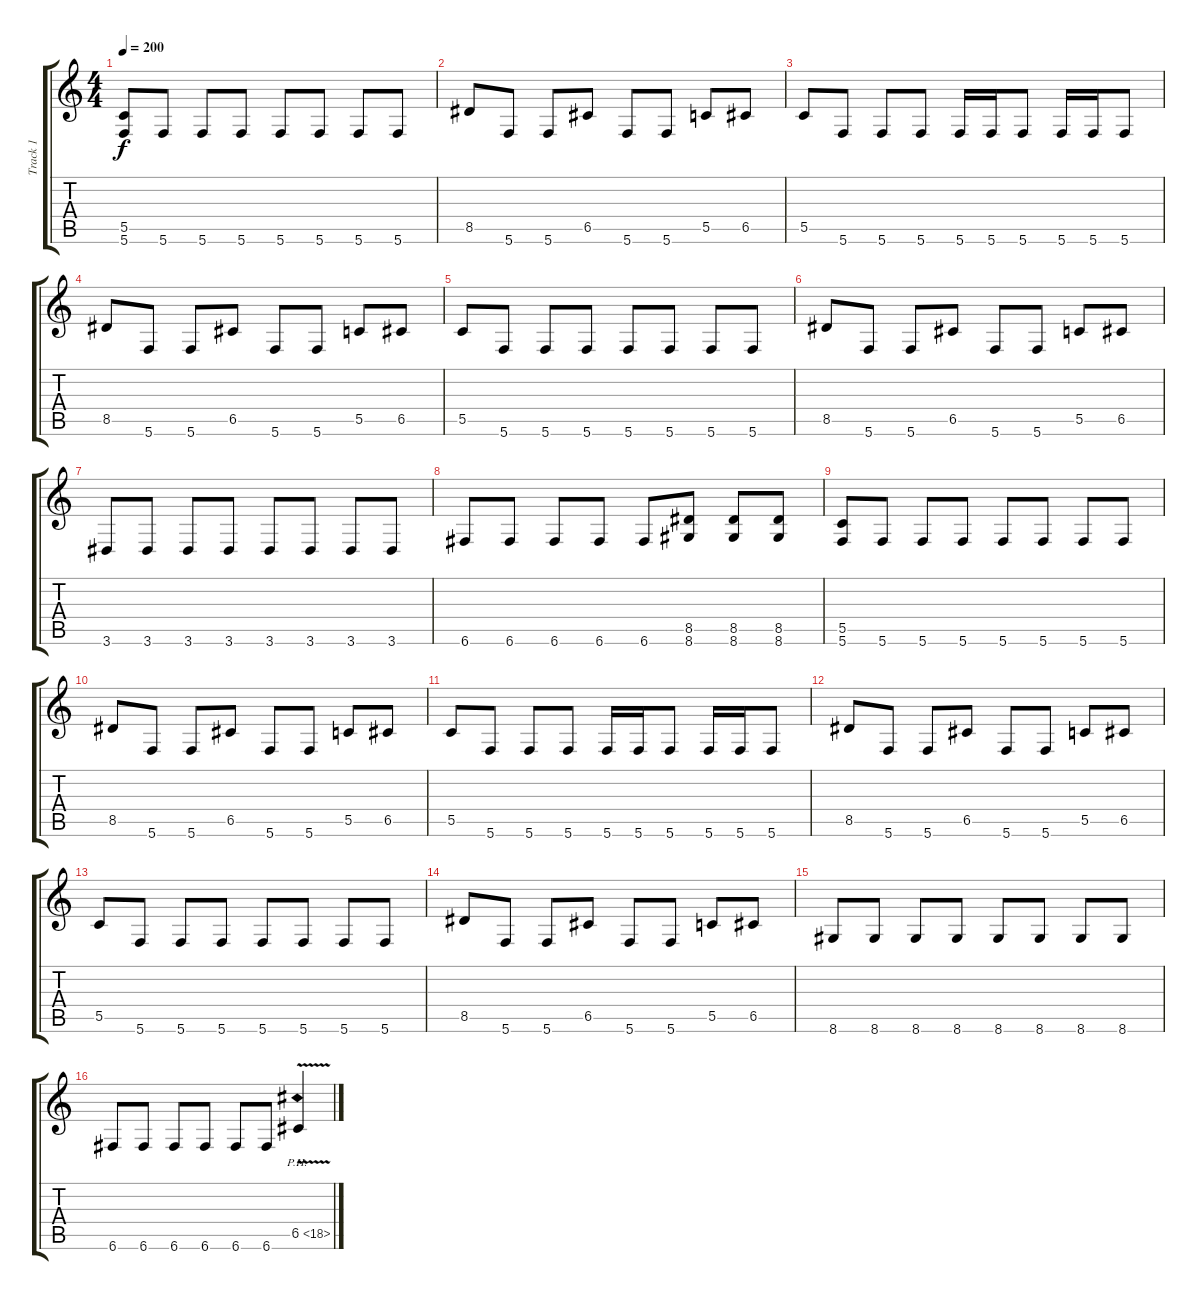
\track ("Track 1" "Track 1") {instrument distortionguitar}
\staff {score tabs}
\tuning (D4 A3 F3 C3 G2 C2) {hide}
\ts (4 4)
\tempo 200
\clef g2
\ks c
(5.5 5.6).8{dy f} 5.6.8 5.6.8 5.6.8 5.6.8 5.6.8 5.6.8 5.6.8 |
8.5.8 5.6.8 5.6.8 6.5.8 5.6.8 5.6.8 5.5.8 6.5.8 |
5.5.8 5.6.8 5.6.8 5.6.8 5.6.16 5.6.16 5.6.8 5.6.16 5.6.16 5.6.8 |
8.5.8 5.6.8 5.6.8 6.5.8 5.6.8 5.6.8 5.5.8 6.5.8 |
5.5.8 5.6.8 5.6.8 5.6.8 5.6.8 5.6.8 5.6.8 5.6.8 |
8.5.8 5.6.8 5.6.8 6.5.8 5.6.8 5.6.8 5.5.8 6.5.8 |
3.6.8 3.6.8 3.6.8 3.6.8 3.6.8 3.6.8 3.6.8 3.6.8 |
6.6.8 6.6.8 6.6.8 6.6.8 6.6.8 (8.5 8.6).8 (8.5 8.6).8 (8.5 8.6).8 |
(5.5 5.6).8 5.6.8 5.6.8 5.6.8 5.6.8 5.6.8 5.6.8 5.6.8 |
8.5.8 5.6.8 5.6.8 6.5.8 5.6.8 5.6.8 5.5.8 6.5.8 |
5.5.8 5.6.8 5.6.8 5.6.8 5.6.16 5.6.16 5.6.8 5.6.16 5.6.16 5.6.8 |
8.5.8 5.6.8 5.6.8 6.5.8 5.6.8 5.6.8 5.5.8 6.5.8 |
5.5.8 5.6.8 5.6.8 5.6.8 5.6.8 5.6.8 5.6.8 5.6.8 |
8.5.8 5.6.8 5.6.8 6.5.8 5.6.8 5.6.8 5.5.8 6.5.8 |
8.6.8 8.6.8 8.6.8 8.6.8 8.6.8 8.6.8 8.6.8 8.6.8 |
6.6.8 6.6.8 6.6.8 6.6.8 6.6.8 6.6.8 6.5{ph 12 v}.4
